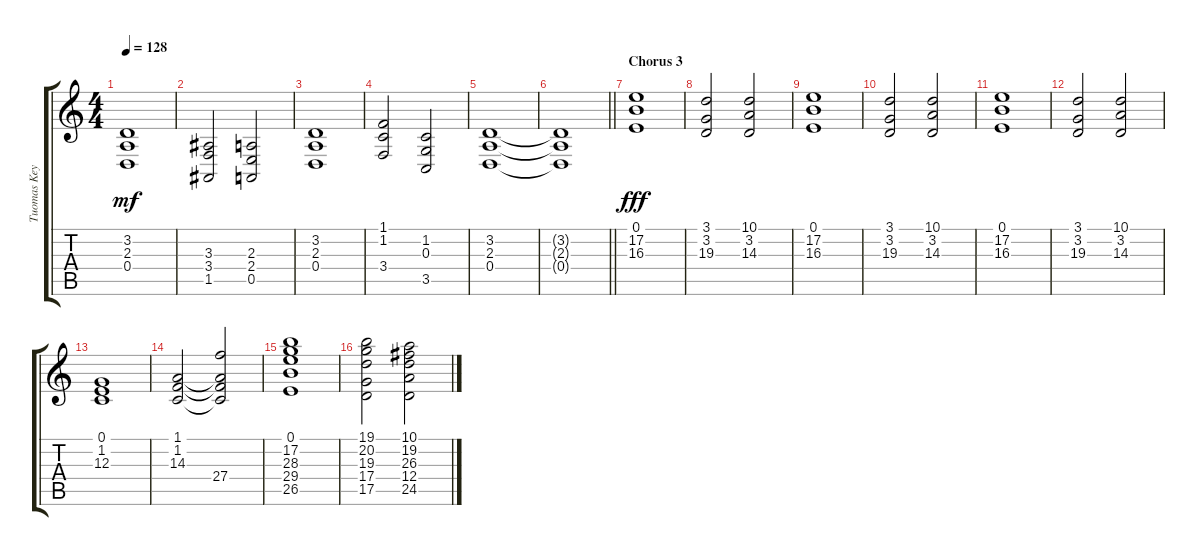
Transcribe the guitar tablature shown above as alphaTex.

\track ("Tuomas Keyboard 2" "Tuomas Key") {instrument pad2warm}
\staff {score tabs}
\tuning (E4 B3 G3 D3 A2 E2) {hide}
\ts (4 4)
\tempo 128
\clef g2
\ks c
(3.2 2.3 0.4).1{dy mf} |
(3.3 3.4 1.5).2 (2.3 2.4 0.5).2 |
(3.2 2.3 0.4).1 |
(1.1 1.2 3.4).2 (1.2 0.3 3.5).2 |
(3.2 2.3 0.4).1 |
\barLineRight lightlight
(3.2{t} 2.3{t} 0.4{t}).1 |
\section ("" "Chorus 3")
(0.1 17.2 16.3).1{dy fff volume 10 instrument stringensemble1} |
(3.1 3.2 19.3).2 (10.1 3.2 14.3).2 |
(0.1 17.2 16.3).1 |
(3.1 3.2 19.3).2 (10.1 3.2 14.3).2 |
(0.1 17.2 16.3).1 |
(3.1 3.2 19.3).2 (10.1 3.2 14.3).2 |
(0.1 1.2 12.3).1 |
(1.1 1.2 14.3).2 (1.1{t} 1.2{t} 14.3{t} 27.4).2 |
(0.1 17.2 28.3 29.4 26.5).1 |
(19.1 20.2 19.3 17.4 17.5).2 (10.1 19.2 26.3 12.4 24.5).2
